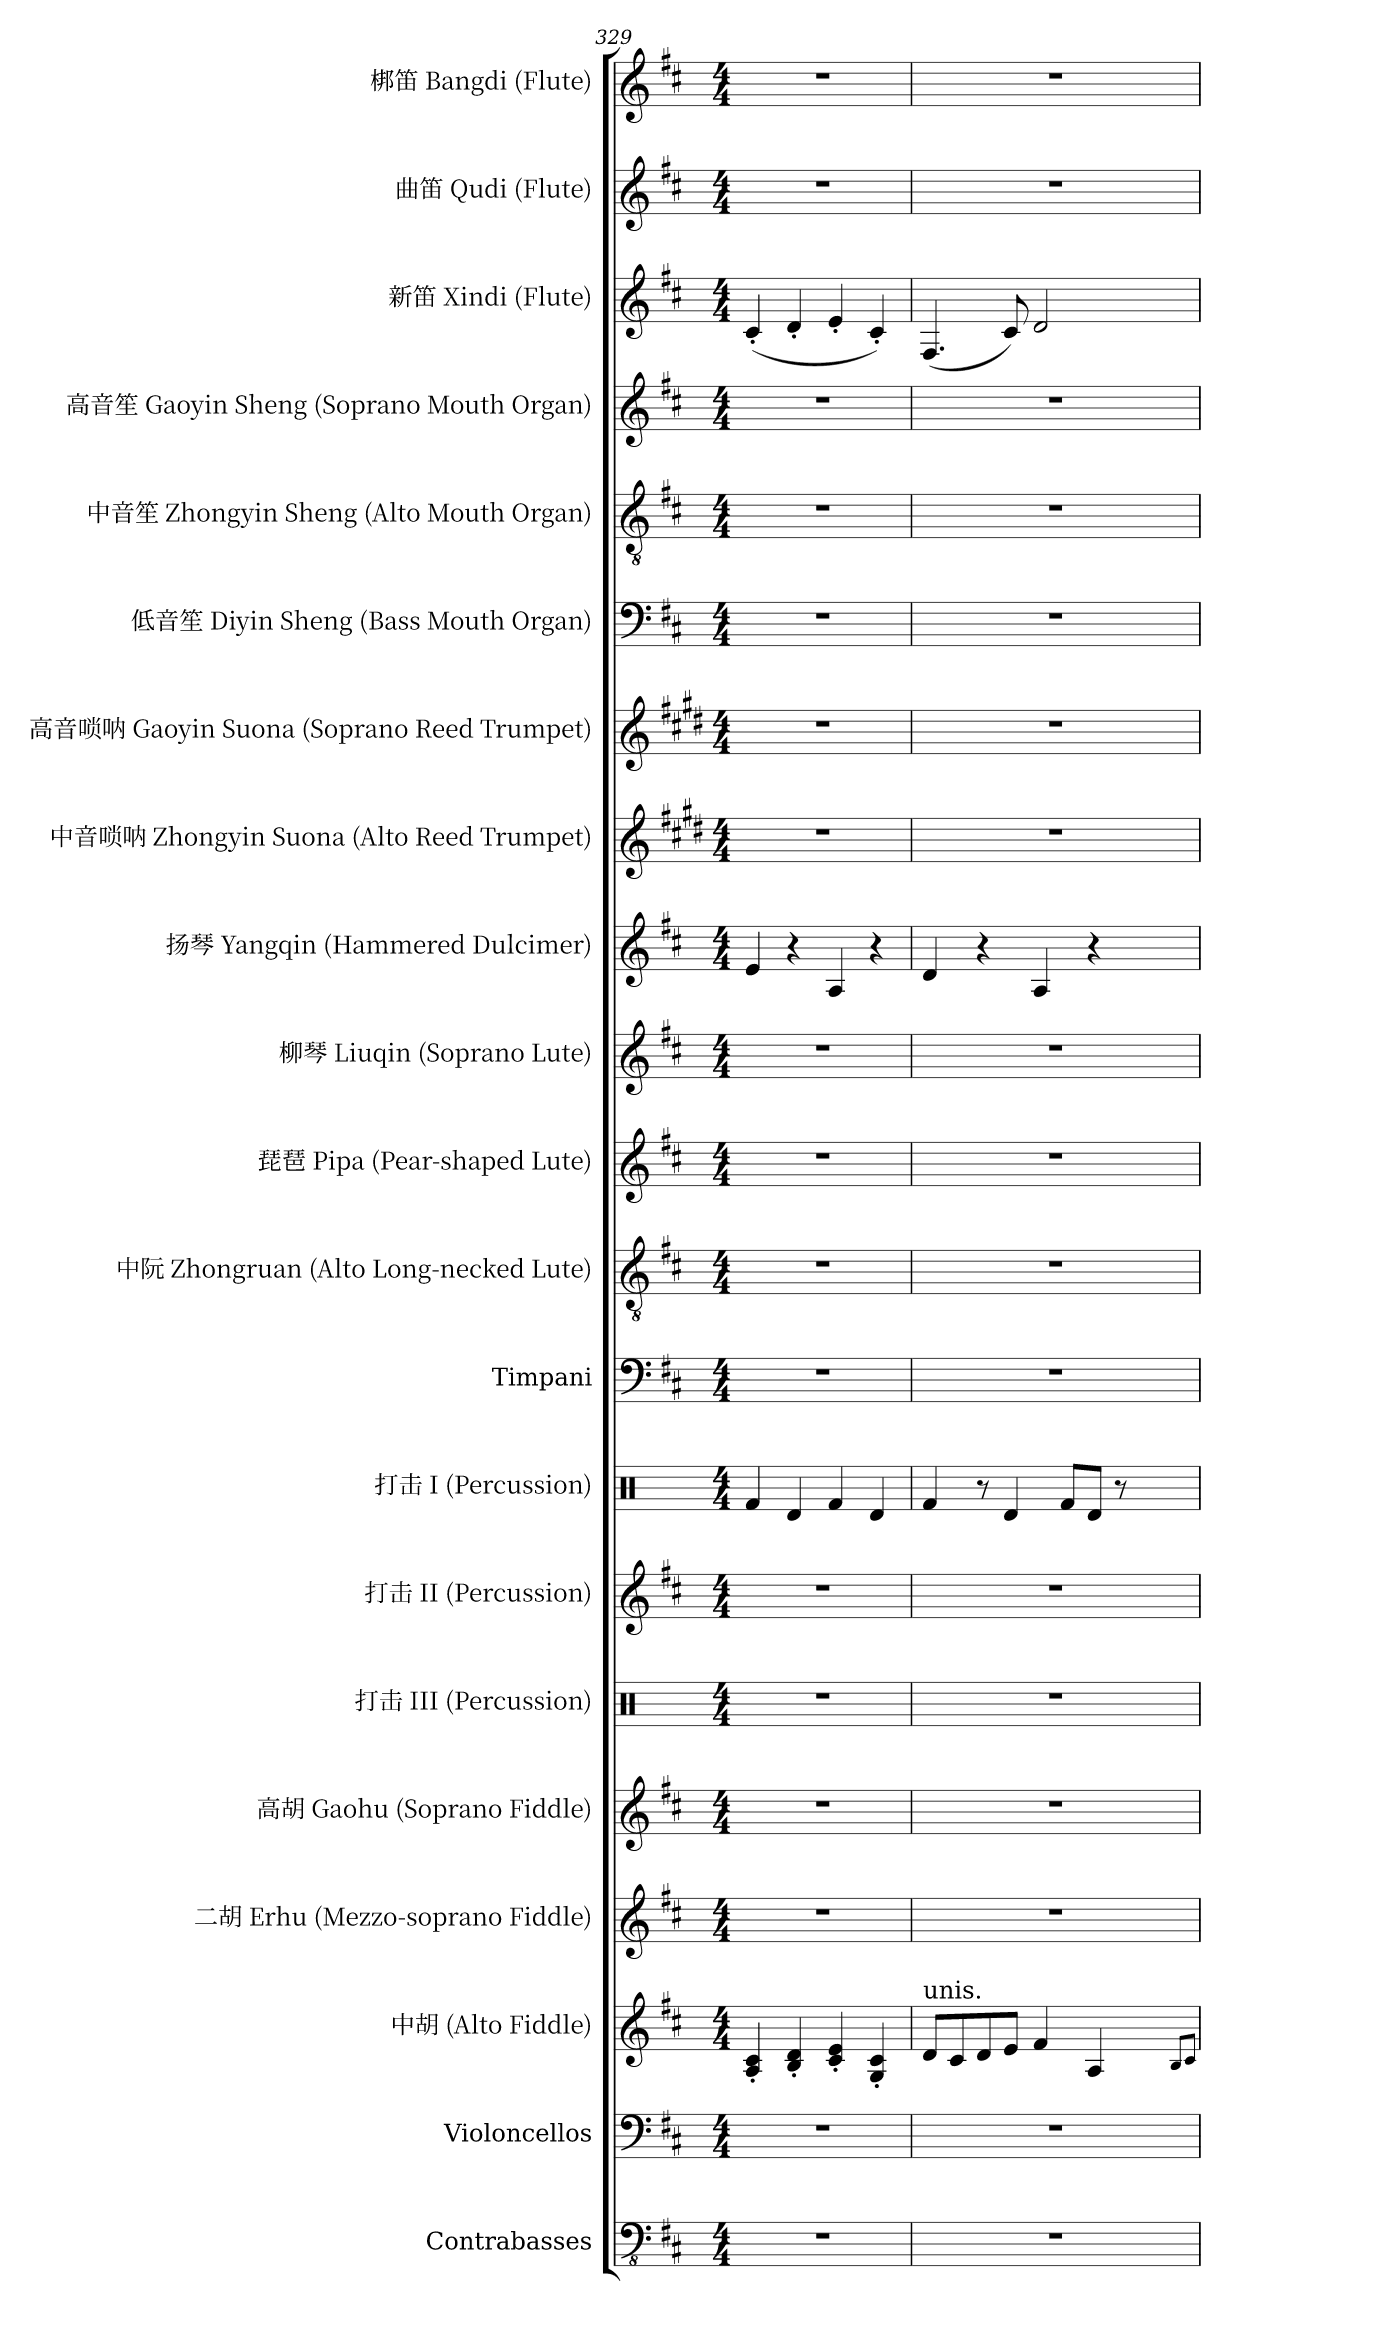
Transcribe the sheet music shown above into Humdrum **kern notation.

**kern	**kern	**kern	**kern	**kern	**kern	**kern	**kern	**kern	**kern	**kern	**kern	**kern	**kern	**kern	**kern	**kern	**kern	**kern	**kern	**kern
*part21	*part20	*part19	*part18	*part17	*part16	*part15	*part14	*part13	*part12	*part11	*part10	*part9	*part8	*part7	*part6	*part5	*part4	*part3	*part2	*part1
*staff21	*staff20	*staff19	*staff18	*staff17	*staff16	*staff15	*staff14	*staff13	*staff12	*staff11	*staff10	*staff9	*staff8	*staff7	*staff6	*staff5	*staff4	*staff3	*staff2	*staff1
*I"Contrabasses	*I"Violoncellos	*I"中胡 (Alto Fiddle)	*I"二胡 Erhu (Mezzo-soprano Fiddle)	*I"高胡 Gaohu (Soprano Fiddle)	*I"打击 III (Percussion)	*I"打击 II (Percussion)	*I"打击 I (Percussion)	*I"Timpani	*I"中阮 Zhongruan (Alto Long-necked Lute)	*I"琵琶 Pipa (Pear-shaped Lute)	*I"柳琴 Liuqin (Soprano Lute)	*I"扬琴 Yangqin  (Hammered Dulcimer)	*I"中音唢呐 Zhongyin Suona (Alto Reed Trumpet)	*I"高音唢呐 Gaoyin Suona (Soprano Reed Trumpet)	*I"低音笙 Diyin Sheng (Bass Mouth Organ)	*I"中音笙 Zhongyin Sheng (Alto Mouth Organ)	*I"高音笙 Gaoyin Sheng (Soprano Mouth Organ)	*I"新笛 Xindi (Flute)	*I"曲笛 Qudi (Flute)	*I"梆笛 Bangdi (Flute)
*I'Cbs.	*I'Vcs.	*	*	*	*I'打击 III	*I'打击 II	*I'打击 I	*I'Timp.	*	*	*	*	*	*	*	*	*	*	*	*
*clefFv4	*clefF4	*clefG2	*clefG2	*clefG2	*clefX	*clefG2	*clefX	*clefF4	*clefGv2	*clefG2	*clefG2	*clefG2	*clefG2	*clefG2	*clefF4	*clefGv2	*clefG2	*clefG2	*clefG2	*clefG2
*	*	*	*	*	*	*	*	*	*	*ITrd7c12	*	*	*ITrd1c2	*ITrd1c2	*	*	*	*	*	*
*k[f#c#]	*k[f#c#]	*k[f#c#]	*k[f#c#]	*k[f#c#]	*k[]	*k[f#c#]	*k[]	*k[f#c#]	*k[f#c#]	*k[f#c#]	*k[f#c#]	*k[f#c#]	*k[f#c#]	*k[f#c#]	*k[f#c#]	*k[f#c#]	*k[f#c#]	*k[f#c#]	*k[f#c#]	*k[f#c#]
*M4/4	*M4/4	*M4/4	*M4/4	*M4/4	*M4/4	*M4/4	*M4/4	*M4/4	*M4/4	*M4/4	*M4/4	*M4/4	*M4/4	*M4/4	*M4/4	*M4/4	*M4/4	*M4/4	*M4/4	*M4/4
=329	=329	=329	=329	=329	=329	=329	=329	=329	=329	=329	=329	=329	=329	=329	=329	=329	=329	=329	=329	=329
1r	1r	4A/' 4c#/'	1r	1r	1r	1r	4Rf/	1r	1r	1r	1r	4e/	1r	1r	1r	1r	1r	(4c#'/	1r	1r
.	.	4B/' 4d/'	.	.	.	.	4Rd/	.	.	.	.	4r	.	.	.	.	.	4d'/	.	.
.	.	4c#/' 4e/'	.	.	.	.	4Rf/	.	.	.	.	4A/	.	.	.	.	.	4e'/	.	.
.	.	4G/' 4c#/'	.	.	.	.	4Rd/	.	.	.	.	4r	.	.	.	.	.	4c#'/)	.	.
!!LO:PB:g=z
=330	=330	=330	=330	=330	=330	=330	=330	=330	=330	=330	=330	=330	=330	=330	=330	=330	=330	=330	=330	=330
*	*	*^	*	*	*	*	*	*	*	*	*	*	*	*	*	*	*	*	*	*
!	!	!LO:TX:a:t=unis.	!	!	!	!	!	!	!	!	!	!	!	!	!	!	!	!	!	!	!
1r	1r	8d/L	2...ryy	1r	1r	1r	1r	4Rf/	1r	1r	1r	1r	4d/	1r	1r	1r	1r	1r	(4.F#/	1r	1r
.	.	8c#/	.	.	.	.	.	.	.	.	.	.	.	.	.	.	.	.	.	.	.
.	.	8d/	.	.	.	.	.	8r	.	.	.	.	4r	.	.	.	.	.	.	.	.
.	.	8e/J	.	.	.	.	.	4Rd/	.	.	.	.	.	.	.	.	.	.	8c#/)	.	.
.	.	4f#/	.	.	.	.	.	.	.	.	.	.	4A/	.	.	.	.	.	2d/	.	.
.	.	.	.	.	.	.	.	8Rf/L	.	.	.	.	.	.	.	.	.	.	.	.	.
.	.	4A/	.	.	.	.	.	8Rd/J	.	.	.	.	4r	.	.	.	.	.	.	.	.
.	.	.	.	.	.	.	.	8r	.	.	.	.	.	.	.	.	.	.	.	.	.
.	.	.	32B/LLLyy	.	.	.	.	.	.	.	.	.	.	.	.	.	.	.	.	.	.
.	.	.	32c#/JJJyy	.	.	.	.	.	.	.	.	.	.	.	.	.	.	.	.	.	.
*	*	*v	*v	*	*	*	*	*	*	*	*	*	*	*	*	*	*	*	*	*	*
.	.	8qB/L	.	.	.	.	.	.	.	.	.	.	.	.	.	.	.	.	.	.
.	.	8qc#/J	.	.	.	.	.	.	.	.	.	.	.	.	.	.	.	.	.	.
=	=	=	=	=	=	=	=	=	=	=	=	=	=	=	=	=	=	=	=	=
*-	*-	*-	*-	*-	*-	*-	*-	*-	*-	*-	*-	*-	*-	*-	*-	*-	*-	*-	*-	*-
